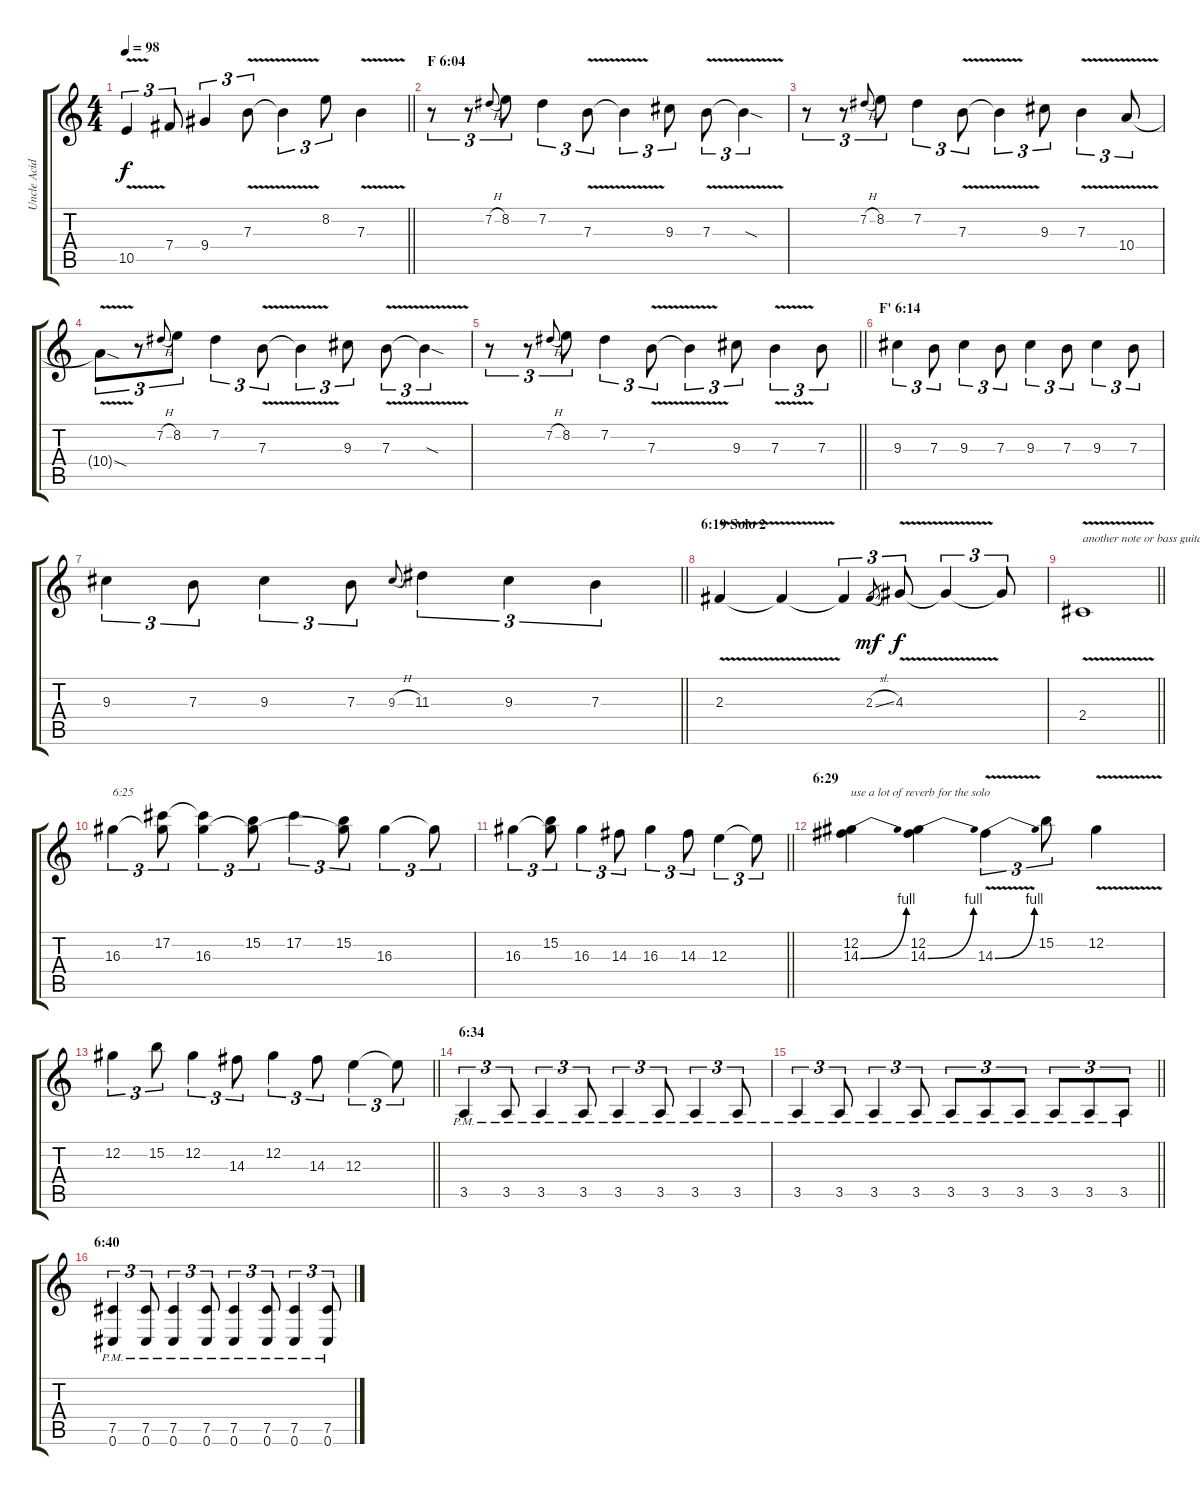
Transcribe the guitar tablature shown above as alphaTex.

\track ("Uncle Acid (lead guitar) - left" "Uncle Acid") {instrument overdrivenguitar}
\staff {score tabs}
\tuning (Db4 Ab3 E3 B2 Gb2 Db2) {hide}
\ts (4 4)
\tempo 98
\clef g2
\barLineRight lightlight
\ks c
10.5{v}.4{tu (3 2) dy f} 7.4.8{tu (3 2)} 9.4.4{tu (3 2)} 7.3{v}.8{tu (3 2)} 7.3{t}.4{tu (3 2)} 8.2.8{tu (3 2)} 7.3{v}.4 |
\section ("" "F 6:04")
r.8{tu (3 2)} r.8{tu (3 2)} 7.2{h}.8{gr onbeat} 8.2.8{tu (3 2)} 7.2.4{tu (3 2)} 7.3{v}.8{tu (3 2)} 7.3{t}.4{tu (3 2)} 9.3.8{tu (3 2)} 7.3{v}.8{tu (3 2)} 7.3{sod t}.4{tu (3 2)} |
r.8{tu (3 2)} r.8{tu (3 2)} 7.2{h}.8{gr onbeat} 8.2.8{tu (3 2)} 7.2.4{tu (3 2)} 7.3{v}.8{tu (3 2)} 7.3{t}.4{tu (3 2)} 9.3.8{tu (3 2)} 7.3{v}.4{tu (3 2)} 10.4{v}.8{tu (3 2)} |
10.4{sod t}.8{tu (3 2)} r.8{tu (3 2)} 7.2{h}.8{gr onbeat} 8.2.8{tu (3 2)} 7.2.4{tu (3 2)} 7.3{v}.8{tu (3 2)} 7.3{t}.4{tu (3 2)} 9.3.8{tu (3 2)} 7.3{v}.8{tu (3 2)} 7.3{sod t}.4{tu (3 2)} |
\barLineRight lightlight
r.8{tu (3 2)} r.8{tu (3 2)} 7.2{h}.8{gr onbeat} 8.2.8{tu (3 2)} 7.2.4{tu (3 2)} 7.3{v}.8{tu (3 2)} 7.3{t}.4{tu (3 2)} 9.3.8{tu (3 2)} 7.3{v}.4{tu (3 2)} 7.3.8{tu (3 2)} |
\section ("" "F' 6:14")
9.3.4{tu (3 2)} 7.3.8{tu (3 2)} 9.3.4{tu (3 2)} 7.3.8{tu (3 2)} 9.3.4{tu (3 2)} 7.3.8{tu (3 2)} 9.3.4{tu (3 2)} 7.3.8{tu (3 2)} |
\barLineRight lightlight
9.3.4{tu (3 2)} 7.3.8{tu (3 2)} 9.3.4{tu (3 2)} 7.3.8{tu (3 2)} 9.3{h}.8{gr onbeat} 11.3.4{tu (3 2)} 9.3.4{tu (3 2)} 7.3.4{tu (3 2)} |
\section ("" "6:19 Solo 2")
2.3{v}.4 2.3{t}.4 2.3{t}.4{tu (3 2)} 2.3{sl}.8{gr dy mf} 4.3{v}.8{tu (3 2) dy f} 4.3{t}.4{tu (3 2)} 4.3{t}.8{tu (3 2)} |
\barLineRight lightlight
2.4{v}.1{txt "another note or bass guitar?"} |
16.3.4{tu (3 2) txt "6:25"} (17.2 16.3{t}).8{tu (3 2)} (17.2{t} 16.3).4{tu (3 2)} (15.2 16.3{t}).8{tu (3 2)} 17.2.4{tu (3 2)} (15.2 16.3{t}).8{tu (3 2)} 16.3.4{tu (3 2)} 16.3{t}.8{tu (3 2)} |
\barLineRight lightlight
16.3.4{tu (3 2)} (15.2 16.3{t}).8{tu (3 2)} 16.3.4{tu (3 2)} 14.3.8{tu (3 2)} 16.3.4{tu (3 2)} 14.3.8{tu (3 2)} 12.3.4{tu (3 2)} 12.3{t}.8{tu (3 2)} |
\section ("" "6:29")
(12.2 14.3{be (bend 0 0 60 4)}).4{txt "use a lot of reverb for the solo"} (12.2 14.3{be (bend 0 0 60 4)}).4 14.3{be (bend 0 0 60 4) v}.4{tu (3 2)} 15.2.8{tu (3 2)} 12.2{v}.4 |
\barLineRight lightlight
12.2.4{tu (3 2)} 15.2.8{tu (3 2)} 12.2.4{tu (3 2)} 14.3.8{tu (3 2)} 12.2.4{tu (3 2)} 14.3.8{tu (3 2)} 12.3.4{tu (3 2)} 12.3{t}.8{tu (3 2)} |
\section ("" "6:34")
3.5{pm}.4{tu (3 2)} 3.5{pm}.8{tu (3 2)} 3.5{pm}.4{tu (3 2)} 3.5{pm}.8{tu (3 2)} 3.5{pm}.4{tu (3 2)} 3.5{pm}.8{tu (3 2)} 3.5{pm}.4{tu (3 2)} 3.5{pm}.8{tu (3 2)} |
\barLineRight lightlight
3.5{pm}.4{tu (3 2)} 3.5{pm}.8{tu (3 2)} 3.5{pm}.4{tu (3 2)} 3.5{pm}.8{tu (3 2)} 3.5{pm}.8{tu (3 2)} 3.5{pm}.8{tu (3 2)} 3.5{pm}.8{tu (3 2)} 3.5{pm}.8{tu (3 2)} 3.5{pm}.8{tu (3 2)} 3.5{pm}.8{tu (3 2)} |
\section ("" "6:40")
(7.5{pm} 0.6{pm}).4{tu (3 2)} (7.5{pm} 0.6{pm}).8{tu (3 2)} (7.5{pm} 0.6{pm}).4{tu (3 2)} (7.5{pm} 0.6{pm}).8{tu (3 2)} (7.5{pm} 0.6{pm}).4{tu (3 2)} (7.5{pm} 0.6{pm}).8{tu (3 2)} (7.5{pm} 0.6{pm}).4{tu (3 2)} (7.5{pm} 0.6{pm}).8{tu (3 2)}
